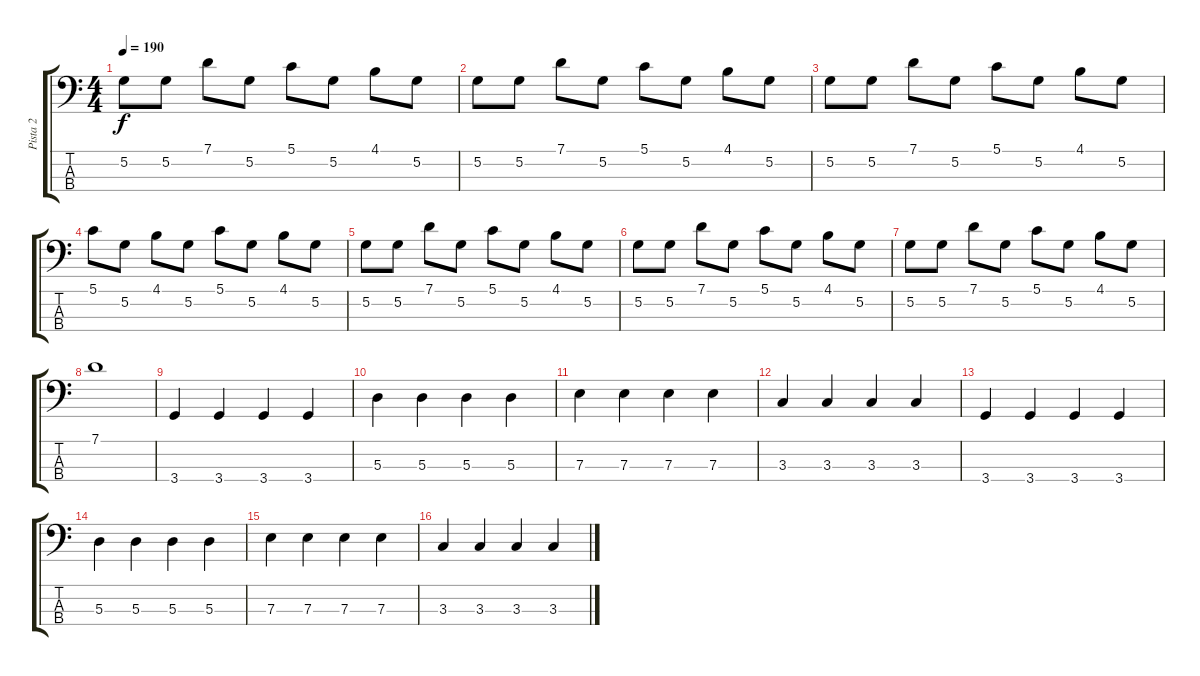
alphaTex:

\track ("Pista 2" "Pista 2") {instrument electricbasspick}
\staff {score tabs}
\tuning (G2 D2 A1 E1) {hide}
\ts (4 4)
\tempo 190
\clef f4
\ks c
5.2.8{dy f} 5.2.8 7.1.8 5.2.8 5.1.8 5.2.8 4.1.8 5.2.8 |
5.2.8 5.2.8 7.1.8 5.2.8 5.1.8 5.2.8 4.1.8 5.2.8 |
5.2.8 5.2.8 7.1.8 5.2.8 5.1.8 5.2.8 4.1.8 5.2.8 |
5.1.8 5.2.8 4.1.8 5.2.8 5.1.8 5.2.8 4.1.8 5.2.8 |
5.2.8 5.2.8 7.1.8 5.2.8 5.1.8 5.2.8 4.1.8 5.2.8 |
5.2.8 5.2.8 7.1.8 5.2.8 5.1.8 5.2.8 4.1.8 5.2.8 |
5.2.8 5.2.8 7.1.8 5.2.8 5.1.8 5.2.8 4.1.8 5.2.8 |
7.1.1 |
3.4.4 3.4.4 3.4.4 3.4.4 |
5.3.4 5.3.4 5.3.4 5.3.4 |
7.3.4 7.3.4 7.3.4 7.3.4 |
3.3.4 3.3.4 3.3.4 3.3.4 |
3.4.4 3.4.4 3.4.4 3.4.4 |
5.3.4 5.3.4 5.3.4 5.3.4 |
7.3.4 7.3.4 7.3.4 7.3.4 |
3.3.4 3.3.4 3.3.4 3.3.4
